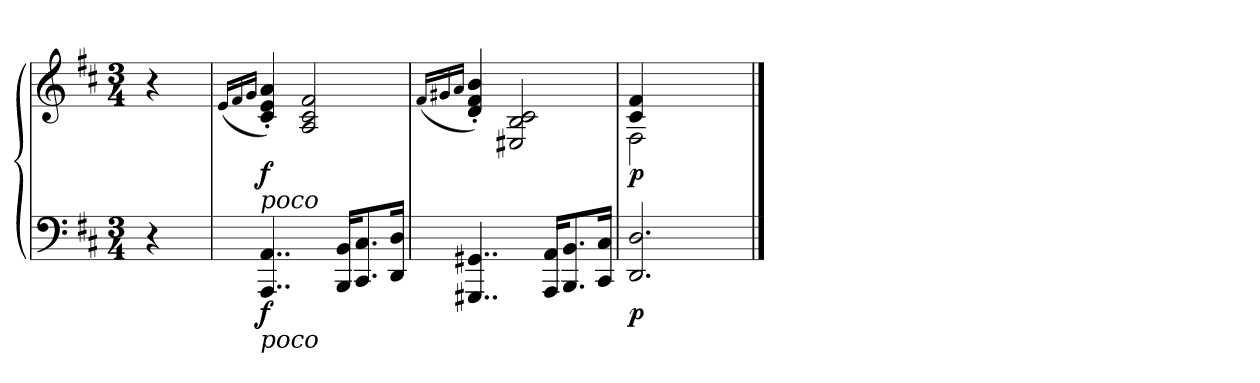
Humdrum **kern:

**kern	**dynam	**kern	**dynam
*part2	*part2	*part1	*part1
*staff2	*staff2	*staff1	*staff1
*clefF4	*	*clefG2	*
*k[f#c#]	*	*k[f#c#]	*
*b:	*	*b:	*
*M3/4	*	*M3/4	*
=1	=1	=1	=1
4r	.	4r	.
=2	=2	=2	=2
.	.	(<16qe/LL	.
.	.	16qf#/	.
.	.	16qg/JJ	.
!	!	!LO:TX:b:i:t=poco	!
!LO:TX:b:i:t=poco	!	!	!
!	!LO:DY:b	!	!LO:DY:b
4..AAA/ 4..AA/	f	4c#/'< 4e/'< 4a/'<)	f
.	.	2A/ 2c#/ 2f#/	.
16BBB/ 16BB/KL	.	.	.
8.CC#/ 8.C#/	.	.	.
16DD/ 16D/Jk	.	.	.
=3	=3	=3	=3
.	.	(<16qf#/LL	.
.	.	16qg#X/	.
.	.	16qa/JJ	.
4..GGG#X/ 4..GG#X/	.	4d/'< 4f#/'< 4b/'<)	.
.	.	2E#X/ 2B/ 2c#/	.
16AAA/ 16AA/KL	.	.	.
8.BBB/ 8.BB/	.	.	.
16CC#/ 16C#/Jk	.	.	.
=4	=4	=4	=4
*	*	*^	*
!	!LO:DY:b	!	!	!LO:DY:b
2.DD/ 2.D/	p	4c#/ 4f#/	2F#\	p
.	.	4ryy	.	.
.	.	4ryy	4ryy	.
*	*	*v	*v	*
==	==	==	==
*-	*-	*-	*-
